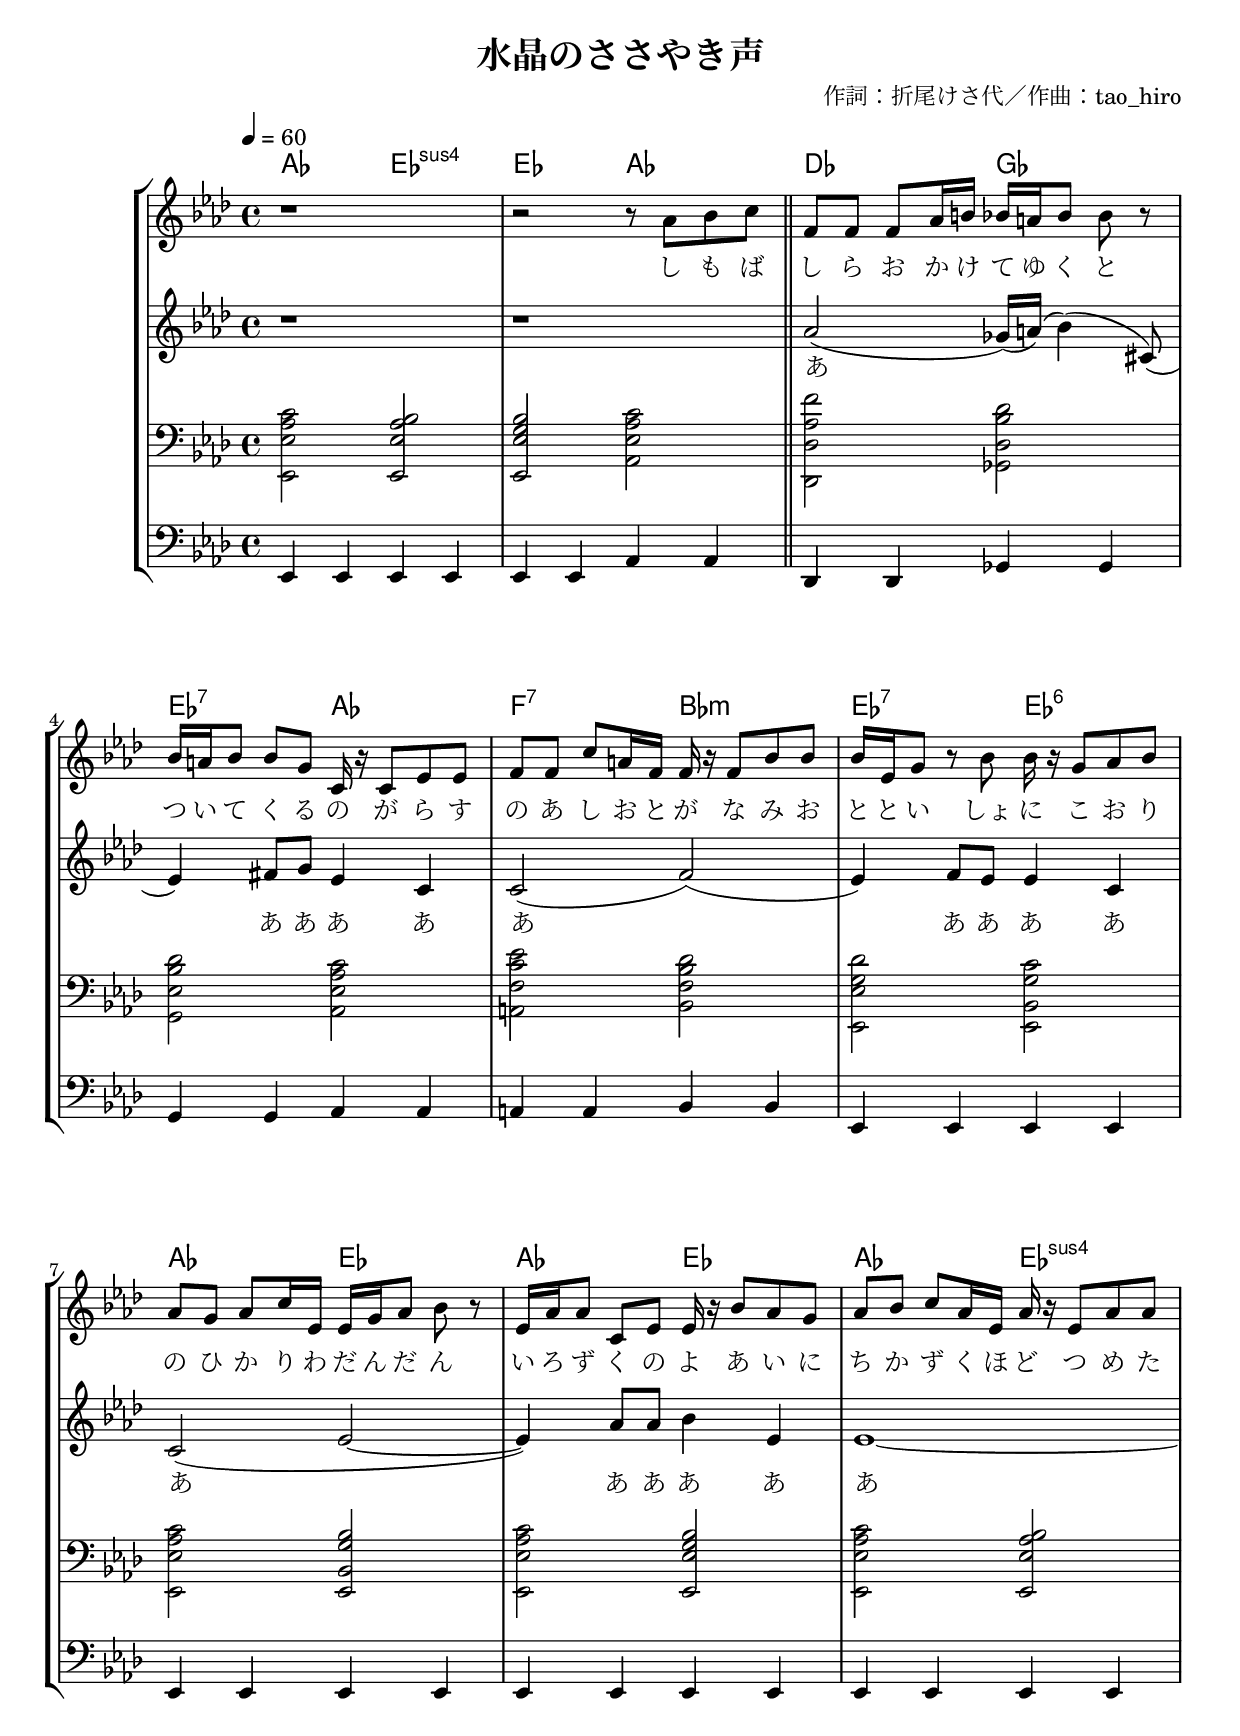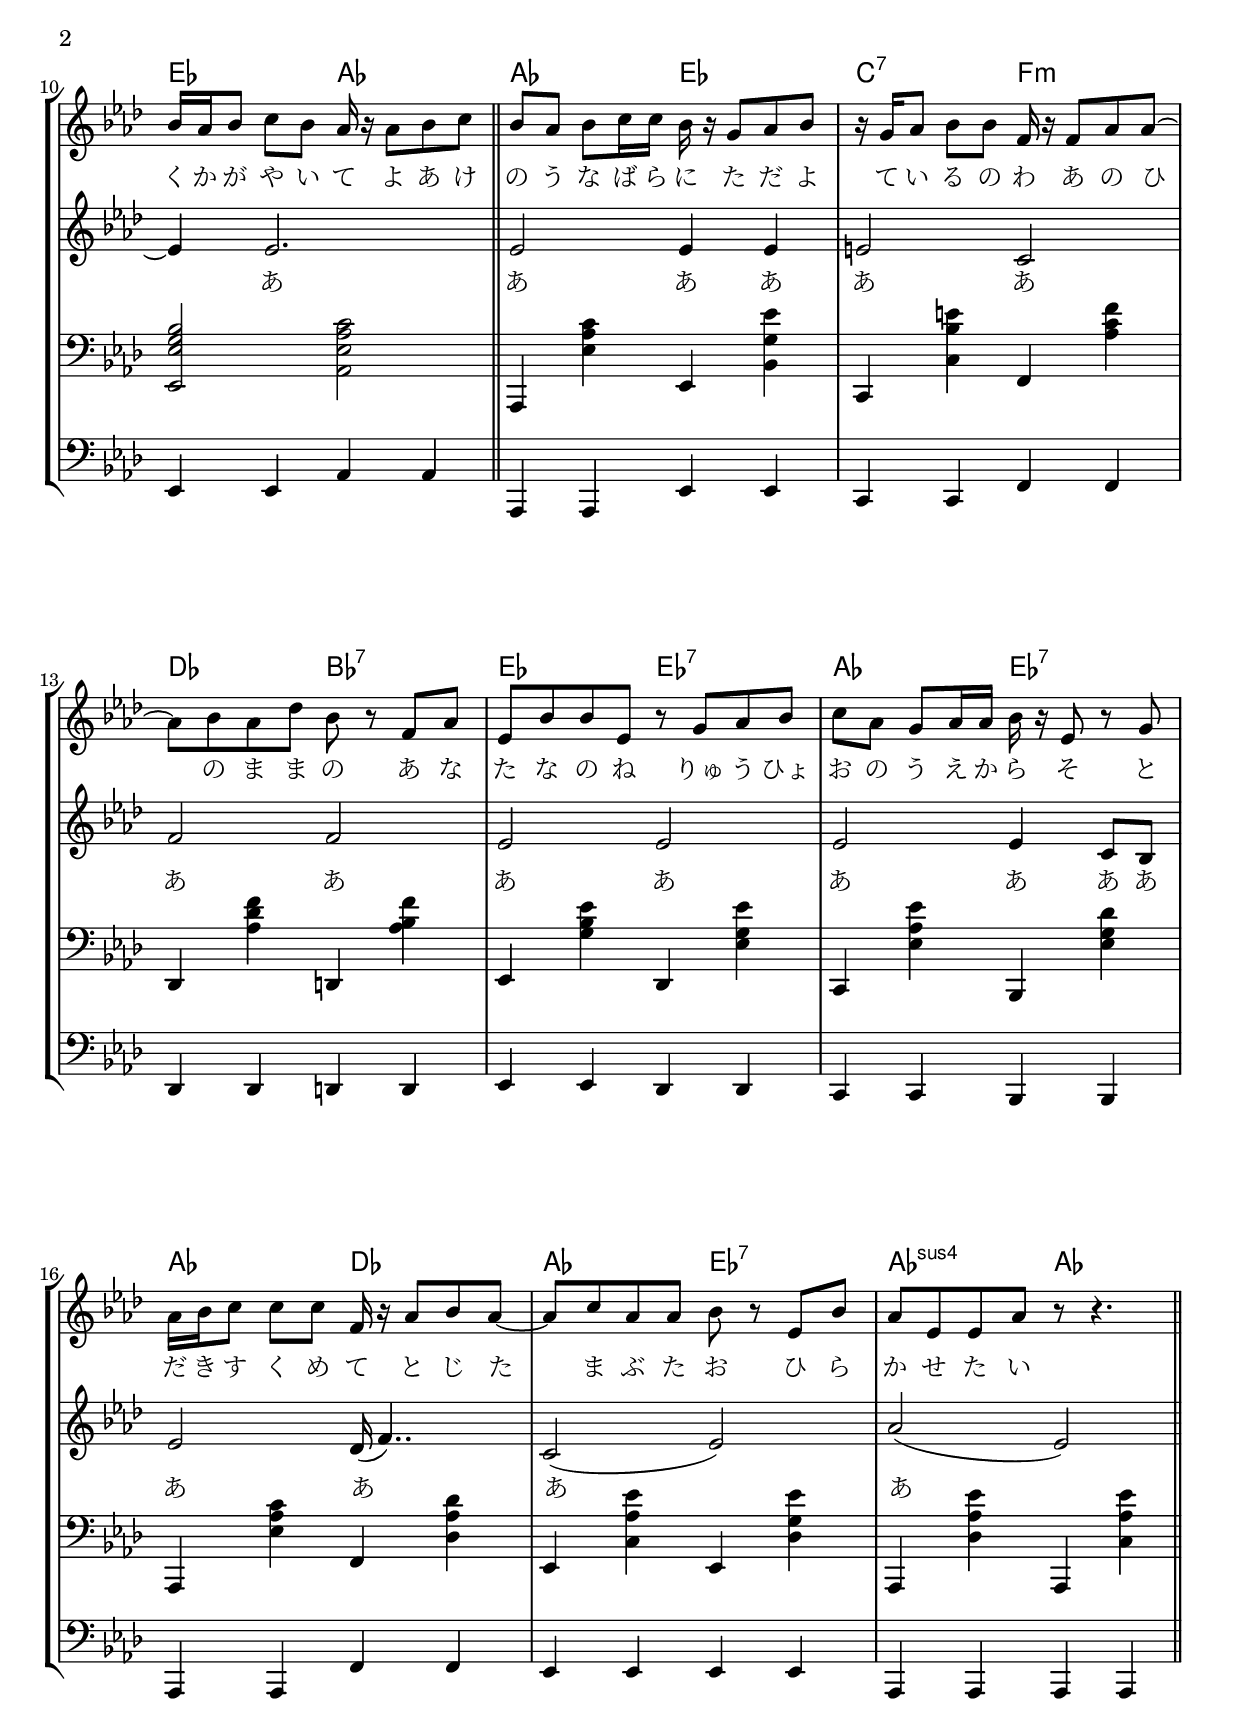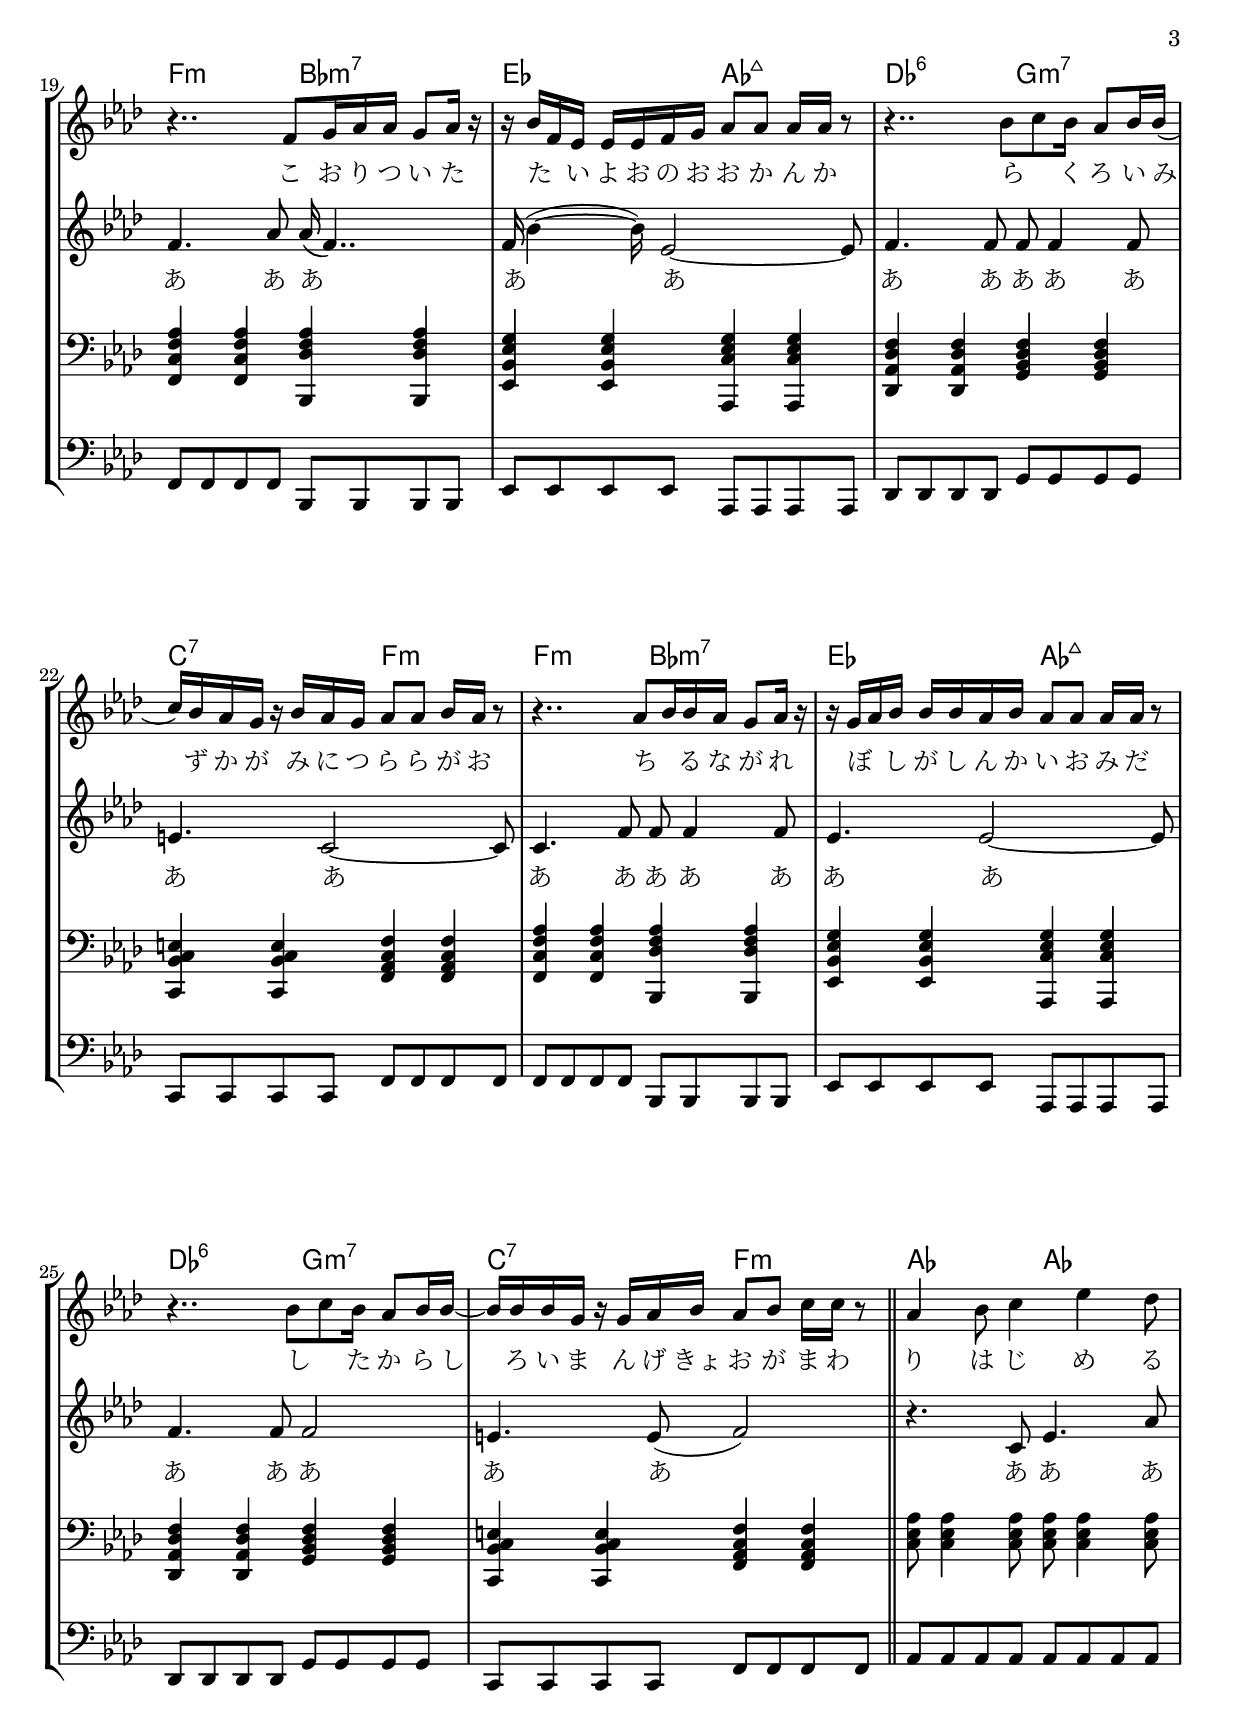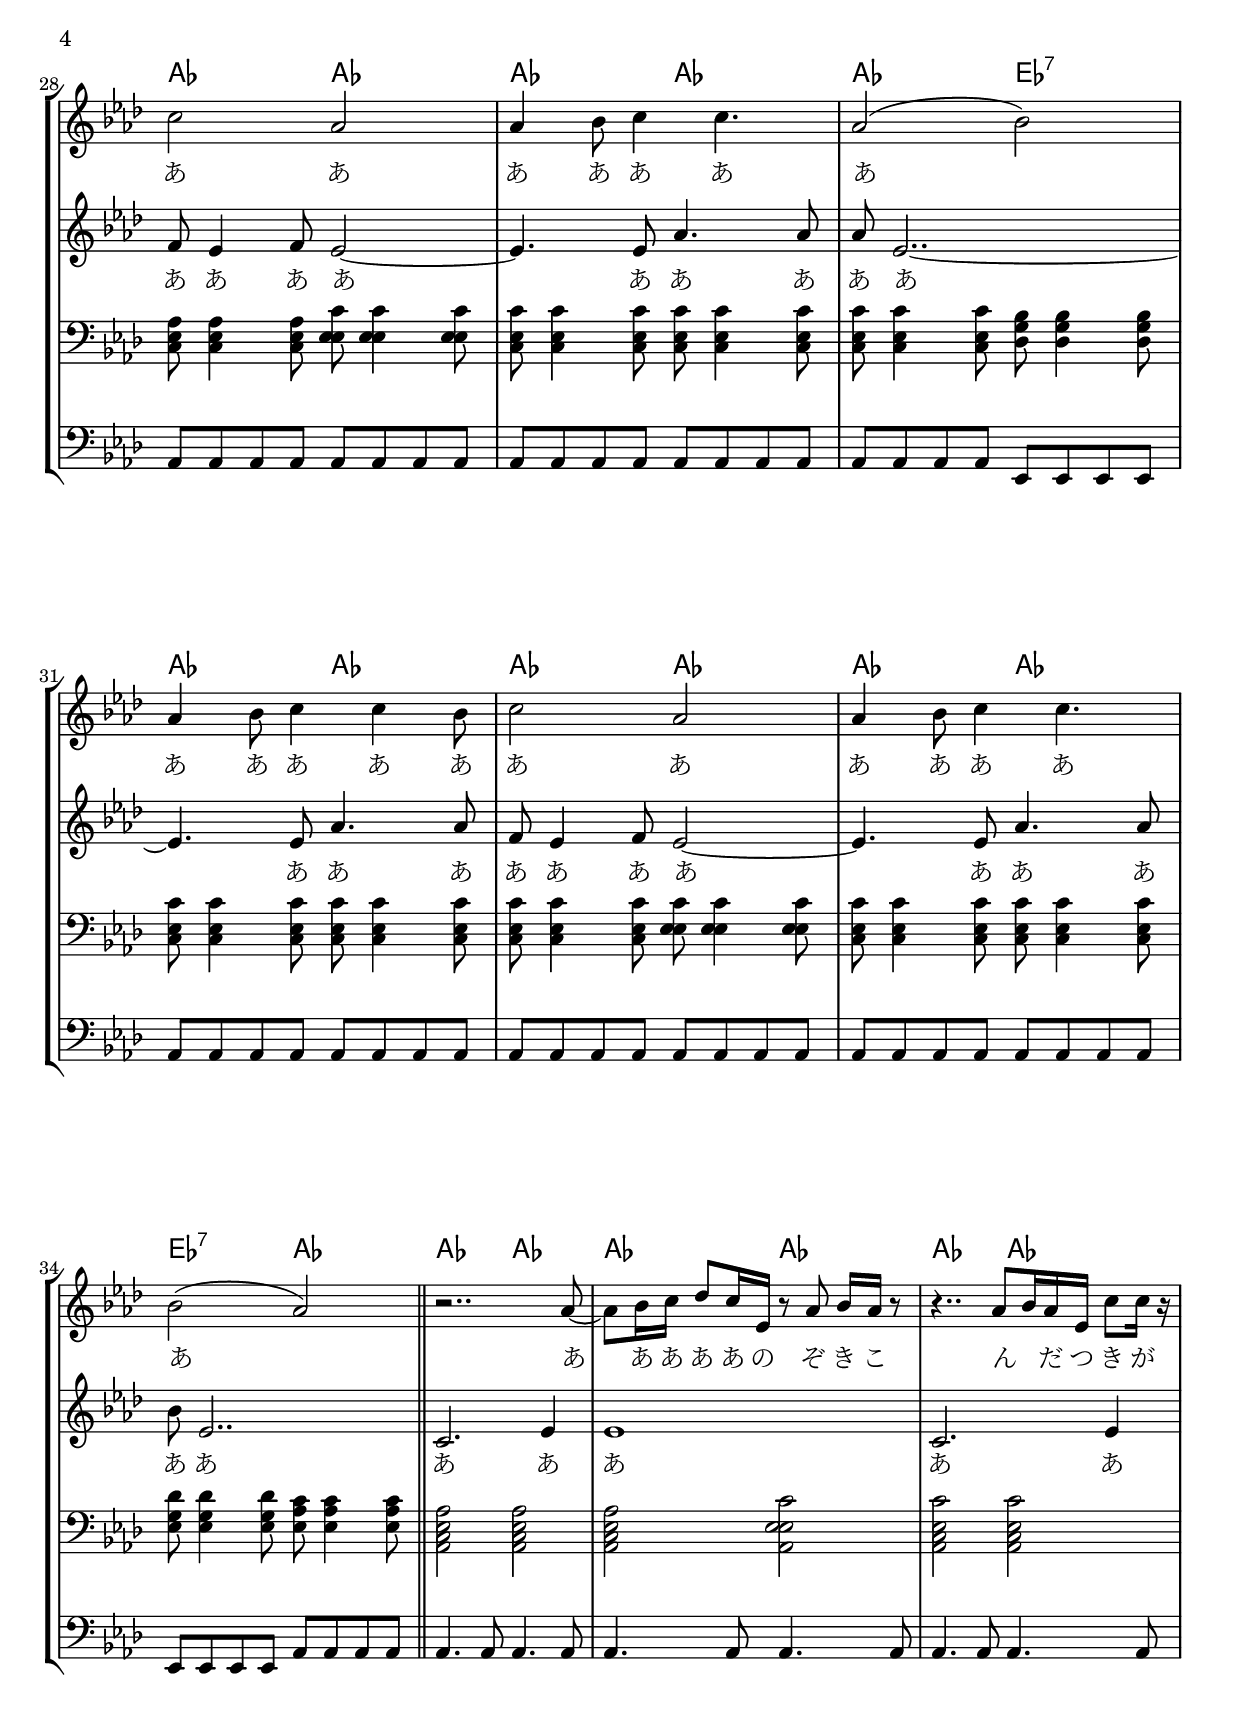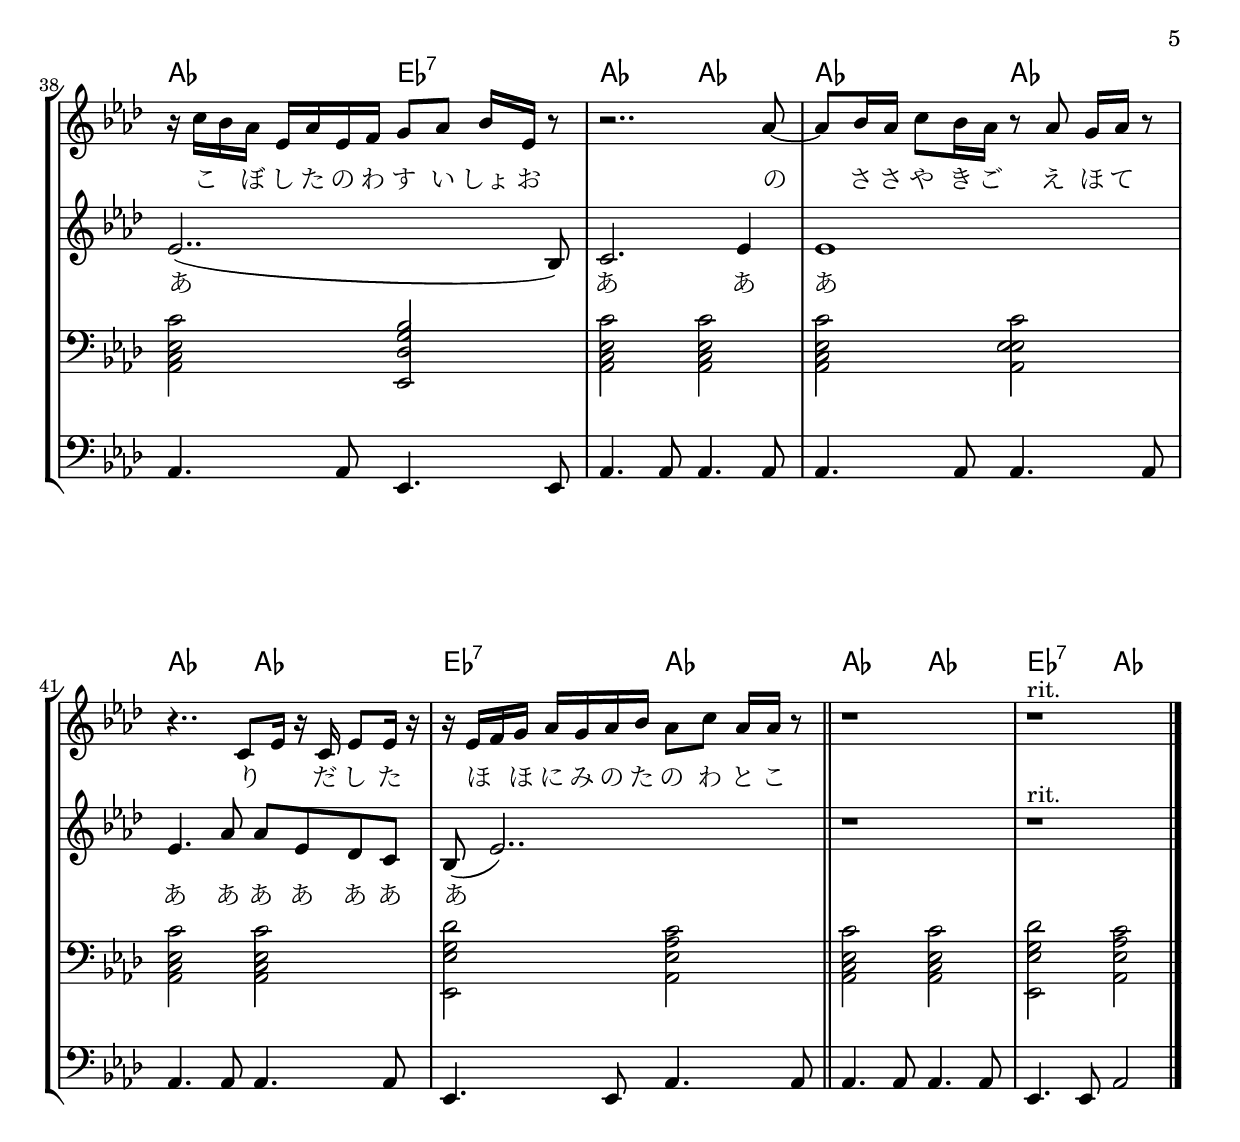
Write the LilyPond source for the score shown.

\version "2.12.1"

\header {
	title = \markup {水晶のささやき声}
	composer = \markup \center-column {作詞：折尾けさ代／作曲：tao_hiro}
}

harmony = \chordmode {
	as2 es:sus4 es as 

	des ges es:7 as f:7 bes:m es:7 es:6 as es as es as es:sus4 es as 

	as es c:7 f:m des bes:7 es es:7 as es:7 as des as es:7 as:sus4 as 

	f:m bes:min7 es as:maj7 des:6 g:m7 c:7 f:m f:m bes:min7 es as:maj7 des:6 g:m7 c:7 f:m 

	as as as as as as as es:7 as as as as as as es:7 as 

	as as as as as as as es:7 as as as as as as es:7 as 

	as as es:7 as 
}

melody = {
	\key as \major
	\tempo 4 = 60
	r1 | r2 r8 
	\set Staff.midiInstrument = #"fss0.35"
	as'8  bes'8  c''8 
	f'8  f'8  f'8  as'16  b'16  bes'16  a'16  bes'8  bes'8  r8 
	bes'16  a'16  bes'8  bes'8  g'8  c'16  r16  c'8  es'8  es'8 
	f'8  f'8  c''8  a'16  f'16  f'16  r16  f'8  bes'8  bes'8 
	bes'16  es'16  g'8  r8  bes'8  bes'16  r16  g'8  as'8  bes'8 
	as'8  g'8  as'8  c''16  es'16  es'16  g'16  as'8  bes'8  r8 
	es'16  as'16  as'8  c'8  es'8  es'16  r16  bes'8  as'8  g'8 
	as'8  bes'8  c''8  as'16  es'16  as'16  r16  es'8  as'8  as'8 
	bes'16  as'16  bes'8  c''8  bes'8  as'16  r16  	\set Staff.midiInstrument = #"fss0.35"
	as'8  bes'8  c''8 
	bes'8  as'8  bes'8  c''16  c''16  bes'16  r16  g'8  as'8  bes'8 
	r16  g'16  as'8  bes'8  bes'8  f'16  r16  f'8  as'8  as'8~ 
	as'8  bes'8  as'8  des''8  bes'8  r8  f'8  as'8 
	es'8  bes'8  bes'8  es'8  r8  g'8  as'8  bes'8 
	c''8  as'8  g'8  as'16  as'16  bes'16  r16  es'8  r8  g'8 
	as'16  bes'16  c''8  c''8  c''8  f'16  r16  as'8  bes'8  as'8~ 
	as'8  c''8  as'8  as'8  bes'8  r8  es'8  bes'8 
	as'8  es'8  es'8  as'8  r8  	r4. 	\set Staff.midiInstrument = #"fss0.35"
	r4.. f'8  g'16  as'16  as'16  g'8  as'16  r16~ 
	r16  bes'16  f'16  es'16  es'16  es'16  f'16  g'16  as'8  as'8  as'16  as'16  r8~ 
	r4..  bes'8  c''8  bes'16  as'8  bes'16  bes'16 
	(c''16)  bes'16  as'16  g'16  r16  bes'16  as'16  g'16  as'8  as'8  bes'16  as'16  r8~ 
	r4..  as'8  bes'16  bes'16  as'16  g'8  as'16  r16~ 
	r16  g'16  as'16  bes'16  bes'16  bes'16  as'16  bes'16  as'8  as'8  as'16  as'16  r8~ 
	r4..  bes'8  c''8  bes'16  as'8  bes'16  bes'16~ 
	bes'16  bes'16  bes'16  g'16  r16  g'16  as'16  bes'16  as'8  bes'8  c''16  c''16  r8
	\set Staff.midiInstrument = #"Soprano Sax"
	as'4  bes'8  c''4  es''4  des''8 
	c''2  as'2 
	as'4  bes'8  c''4  c''4. 
	as'2  (bes'2) 
	as'4  bes'8  c''4  c''4  bes'8 
	c''2  as'2 
	as'4  bes'8  c''4  c''4. 
	bes'2  (as'2)
	\set Staff.midiInstrument = #"fss0.35"
	r2.. as'8~ 
	as'8  bes'16  c''16  des''8  c''16  es'16  r8  as'8  bes'16  as'16  r8~ 
	r4..  as'8  bes'16  as'16  es'16  c''8  c''16  r16~ 
	r16  c''16  bes'16  as'16  es'16  as'16  es'16  f'16  g'8  as'8  bes'16  es'16  r8~ 
	r2..  as'8~ 
	as'8  bes'16  as'16  c''8  bes'16  as'16  r8  as'8  g'16  as'16  r8~ 
	r4..  c'8  es'16  r16  c'16  es'8  es'16  r16~ 
	r16  es'16  f'16  g'16  as'16  g'16  as'16  bes'16  as'8  c''8  as'16  as'16  r8
	r1 | r1^"rit." \bar "|."
}

words = \lyricmode {
	
	し  も  ば  し  ら  お  か  け  て  ゆ  く  と  つ  い  て  く  る  の  が  ら  す  の  あ  し  お  と  が  な  み  お  と  と  い  しょ  に  こ  お  り  の  ひ  か  り  わ  だ  ん  だ  ん  い  ろ  ず  く  の  よ  あ  い  に  ち  か  ず  く  ほ  ど  つ  め  た  く  か  が  や  い  て  
	よ  あ  け  の  う  な  ば  ら  に  た  だ  よ  て  い  る  の  わ  あ  の  ひ  の  ま  ま  の  あ  な  た  な  の  ね  りゅ  う  ひょ  お  の  う  え  か  ら  そ  と  だ  き  す  く  め  て  と  じ  た  ま  ぶ  た  お  ひ  ら  か  せ  た  い  
	こ  お  り  つ  い  た  た  い  よ  お  の  お  お  か  ん  か  ら  く  ろ  い  み  ず  か  が  み  に  つ  ら  ら  が  お  ち  る  な  が  れ  ぼ  し  が  し  ん  か  い  お  み  だ  し  た  か  ら  し  ろ  い  ま  ん  げ  きょ  お  が  ま  わ  り  は  じ  め  る  
	あ  あ  あ  あ  あ  あ  あ  あ  あ  あ  あ  あ  あ  あ  あ  あ  あ  あ  あ  あ  あ  あ  あ  あ  
	の  ぞ  き  こ  ん  だ  つ  き  が  こ  ぼ  し  た  の  わ  す  い  しょ  お  の  さ  さ  や  き  ご  え  ほ  て  り  だ  し  た  ほ  ほ  に  み  の  た  の  わ  と  こ  な  つ  の  あ  お  い  か  じ  つ  
	
}

secondmelody = {
	\key as \major
	\tempo 4 = 60
	r1 | r1   
	\set Staff.midiInstrument = #"Synth Voice"
	 as'2  (ges'16)  (a'16)  (bes'4)  (cis'8) 
	(es'4)  fis'8  g'8  es'4  c'4 
	c'2  (f'2) 
	(es'4)  f'8  es'8  es'4  c'4 
	c'2  (es'2~ 
	es'4)  as'8  as'8  bes'4  es'4 
	es'1~ 
	es'4  es'2.
	\set Staff.midiInstrument = #"Synth Voice"
	 es'2  es'4  es'4 
	e'2  c'2 
	f'2  f'2 
	es'2  es'2 
	es'2  es'4  c'8  bes8 
	es'2  des'16  (f'4..) 
	c'2  (es'2) 
	as'2  (es'2)
	\set Staff.midiInstrument = #"Soprano Sax"
	f'4.  as'8  as'16  (f'4..) 
	f'16  (bes'4~bes'16)  es'2~es'8 
	f'4.  f'8  f'8  f'4  f'8 
	e'4.  c'2~c'8 
	c'4.  f'8  f'8  f'4  f'8 
	es'4.  es'2~es'8 
	f'4.  f'8  f'2 
	e'4.  e'8  (f'2)
	\set Staff.midiInstrument = #"Synth Voice"
	r4. c'8  es'4.  as'8 
	f'8  es'4  f'8  es'2~ 
	es'4.  es'8  as'4.  as'8 
	as'8  es'2..~ 
	es'4.  es'8  as'4.  as'8 
	f'8  es'4  f'8  es'2~ 
	es'4.  es'8  as'4.  as'8 
	bes'8  es'2..
	\set Staff.midiInstrument = #"Soprano Sax"
	c'2.  es'4 
	es'1 
	c'2.  es'4 
	es'2..  (bes8) 
	c'2.  es'4 
	es'1 
	es'4.  as'8  as'8  es'8  des'8  c'8 
	bes8  (es'2..)
	r1 | r1^"rit." \bar "|."
}

secondwords = \lyricmode {
	
	あ  あ  あ  あ  あ  あ  あ  あ  あ  あ  あ  あ  あ  あ  あ  あ  あ  
	あ  あ  あ  あ  あ  あ  あ  あ  あ  あ  あ  あ  あ  あ  あ  あ  あ  
	あ  あ  あ  あ  あ  あ  あ  あ  あ  あ  あ  あ  あ  あ  あ  あ  あ  あ  あ  あ  あ  あ  あ  あ  
	あ  あ  あ  あ  あ  あ  あ  あ  あ  あ  あ  あ  あ  あ  あ  あ  あ  あ  あ  あ  あ  あ  あ  あ  
	あ  あ  あ  あ  あ  あ  あ  あ  あ  あ  あ  あ  あ  あ  あ  あ  
	
}

tempochange = {
	\tempo 4 = 60
	r1 | r1 \bar "||"
	\tempo 4 = 60
	r1 | r1 | r1 | r1 | r1 | r1 | r1 | r1 \bar "||"
	\tempo 4 = 60
	r1 | r1 | r1 | r1 | r1 | r1 | r1 | r1 \bar "||"
	\tempo 4 = 60
	r1 | r1 | r1 | r1 | r1 | r1 | r1 | r1 \bar "||"
	\tempo 4 = 60
	r1 | r1 | r1 | r1 | r1 | r1 | r1 | r1 \bar "||"
	\tempo 4 = 60
	r1 | r1 | r1 | r1 | r1 | r1 | r1 | r1 \bar "||"
	\tempo 4 = 60
	r1 | \tempo 4 = 45 r2 \tempo 4 = 40 r2 \bar "|."
}

mainacc = {
	\clef bass
	\set Staff.midiInstrument = #"Acoustic grand"
	\key as \major
	\tempo 4 = 60
	<es, es as c'>2
	<es, es as bes>2
	<es, es g bes>2
	<as, es as c'>2
	\bar "||"

	\set Staff.midiInstrument = #"Acoustic grand"
	<des, des as f'>2
	<ges, des bes des'>2
	<g, es bes des'>2
	<as, es as c'>2
	<a, f c' es'>2
	<bes, f bes des'>2
	<es, es g des'>2
	<es, bes, g c'>2
	<es, es as c'>2
	<es, bes, g bes>2
	<es, es as c'>2
	<es, es g bes>2
	<es, es as c'>2
	<es, es as bes>2
	<es, es g bes>2
	<as, es as c'>2
	\bar "||"

	\set Staff.midiInstrument = #"Acoustic grand"
	as,,4 <es as c'>4
	es,4 <bes, g es'>4
	c,4 <c bes e'>4
	f,4 <as c' f'>4
	des,4 <as des' f'>4
	d,4 <as bes f'>4
	es,4 <g bes es'>4
	des,4 <es g es'>4
	c,4 <es as es'>4
	bes,,4 <es g des'>4
	as,,4 <es as c'>4
	f,4 <des as des'>4
	es,4 <c as es'>4
	es,4 <des g es'>4
	as,,4 <des as es'>4
	as,,4 <c as es'>4
	\bar "||"

	\set Staff.midiInstrument = #"Acoustic grand"
	<f, c f as>4 <f, c f as>4
	<bes,, des f as>4 <bes,, des f as>4
	<es, bes, es g>4 <es, bes, es g>4
	<as,, c es g>4 <as,, c es g>4
	<des, as, des f>4 <des, as, des f>4
	<g, bes, des f>4 <g, bes, des f>4
	<c, bes, c e>4 <c, bes, c e>4
	<f, as, c f>4 <f, as, c f>4
	<f, c f as>4 <f, c f as>4
	<bes,, des f as>4 <bes,, des f as>4
	<es, bes, es g>4 <es, bes, es g>4
	<as,, c es g>4 <as,, c es g>4
	<des, as, des f>4 <des, as, des f>4
	<g, bes, des f>4 <g, bes, des f>4
	<c, bes, c e>4 <c, bes, c e>4
	<f, as, c f>4 <f, as, c f>4
	\bar "||"

	\set Staff.midiInstrument = #"Acoustic grand"
	<c es as>8 <c es as>4 <c es as>8
	<c es as>8 <c es as>4 <c es as>8
	<c es as>8 <c es as>4 <c es as>8
	<es es c'>8 <es es c'>4 <es es c'>8
	<c es c'>8 <c es c'>4 <c es c'>8
	<c es c'>8 <c es c'>4 <c es c'>8
	<c es c'>8 <c es c'>4 <c es c'>8
	<des g bes>8 <des g bes>4 <des g bes>8
	<c es c'>8 <c es c'>4 <c es c'>8
	<c es c'>8 <c es c'>4 <c es c'>8
	<c es c'>8 <c es c'>4 <c es c'>8
	<es es c'>8 <es es c'>4 <es es c'>8
	<c es c'>8 <c es c'>4 <c es c'>8
	<c es c'>8 <c es c'>4 <c es c'>8
	<es g des'>8 <es g des'>4 <es g des'>8
	<es as c'>8 <es as c'>4 <es as c'>8
	\bar "||"

	\set Staff.midiInstrument = #"Acoustic grand"
	<as, c es as>2
	<as, c es as>2
	<as, c es as>2
	<as, es es c'>2
	<as, c es c'>2
	<as, c es c'>2
	<as, c es c'>2
	<es, des g bes>2
	<as, c es c'>2
	<as, c es c'>2
	<as, c es c'>2
	<as, es es c'>2
	<as, c es c'>2
	<as, c es c'>2
	<es, es g des'>2
	<as, es as c'>2
	\bar "||"

	\set Staff.midiInstrument = #"Acoustic grand"
	<as, c es c'>2
	<as, c es c'>2
	<es, es g des'>2
	<as, es as c'>2
	\bar "|."
}

subacc = {
	\clef bass
	\set Staff.midiInstrument = #"Melodic Tom"
	\key as \major
	\tempo 4 = 60
	es,4 es,4
	es,4 es,4
	es,4 es,4
	as,4 as,4
	\bar "||"

	\set Staff.midiInstrument = #"Melodic Tom"
	des,4 des,4
	ges,4 ges,4
	g,4 g,4
	as,4 as,4
	a,4 a,4
	bes,4 bes,4
	es,4 es,4
	es,4 es,4
	es,4 es,4
	es,4 es,4
	es,4 es,4
	es,4 es,4
	es,4 es,4
	es,4 es,4
	es,4 es,4
	as,4 as,4
	\bar "||"

	\set Staff.midiInstrument = #"Melodic Tom"
	as,,4 as,,4
	es,4 es,4
	c,4 c,4
	f,4 f,4
	des,4 des,4
	d,4 d,4
	es,4 es,4
	des,4 des,4
	c,4 c,4
	bes,,4 bes,,4
	as,,4 as,,4
	f,4 f,4
	es,4 es,4
	es,4 es,4
	as,,4 as,,4
	as,,4 as,,4
	\bar "||"

	\set Staff.midiInstrument = #"Melodic Tom"
	f,8 f,8 f,8 f,8
	bes,,8 bes,,8 bes,,8 bes,,8
	es,8 es,8 es,8 es,8
	as,,8 as,,8 as,,8 as,,8
	des,8 des,8 des,8 des,8
	g,8 g,8 g,8 g,8
	c,8 c,8 c,8 c,8
	f,8 f,8 f,8 f,8
	f,8 f,8 f,8 f,8
	bes,,8 bes,,8 bes,,8 bes,,8
	es,8 es,8 es,8 es,8
	as,,8 as,,8 as,,8 as,,8
	des,8 des,8 des,8 des,8
	g,8 g,8 g,8 g,8
	c,8 c,8 c,8 c,8
	f,8 f,8 f,8 f,8
	\bar "||"

	\set Staff.midiInstrument = #"Melodic Tom"
	as,8 as,8 as,8 as,8
	as,8 as,8 as,8 as,8
	as,8 as,8 as,8 as,8
	as,8 as,8 as,8 as,8
	as,8 as,8 as,8 as,8
	as,8 as,8 as,8 as,8
	as,8 as,8 as,8 as,8
	es,8 es,8 es,8 es,8
	as,8 as,8 as,8 as,8
	as,8 as,8 as,8 as,8
	as,8 as,8 as,8 as,8
	as,8 as,8 as,8 as,8
	as,8 as,8 as,8 as,8
	as,8 as,8 as,8 as,8
	es,8 es,8 es,8 es,8
	as,8 as,8 as,8 as,8
	\bar "||"

	\set Staff.midiInstrument = #"Melodic Tom"
	as,4.as,8
	as,4.as,8
	as,4.as,8
	as,4.as,8
	as,4.as,8
	as,4.as,8
	as,4.as,8
	es,4.es,8
	as,4.as,8
	as,4.as,8
	as,4.as,8
	as,4.as,8
	as,4.as,8
	as,4.as,8
	es,4.es,8
	as,4.as,8
	\bar "||"

	\set Staff.midiInstrument = #"Melodic Tom"
	as,4.as,8
	as,4.as,8
	es,4.es,8
	as,2
	\bar "|."
}

percA = {
	\drummode {
	r1 |r1 \bar "||"
	r1 |r1 |r1 |r1 |r1 |r1 |r1 |r1 \bar "||"
	r1 |r1 |r1 |r1 |r1 |r1 |r1 |r1 \bar "||"
	r1 |r1 |r1 |r1 |r1 |r1 |r1 |r1 \bar "||"
	r1 |r1 |r1 |r1 |r1 |r1 |r1 |r1 \bar "||"
	r1 |r1 |r1 |r1 |r1 |r1 |r1 |r1 \bar "||"
	r1 |r1 \bar "|."
	}
}

percB = {
	\drummode {
	r1 |r1 \bar "||"
	r1 |r1 |r1 |r1 |r1 |r1 |r1 |r1 \bar "||"
	r1 |r1 |r1 |r1 |r1 |r1 |r1 |r1 \bar "||"
	r1 |r1 |r1 |r1 |r1 |r1 |r1 |r1 \bar "||"
	r1 |r1 |r1 |r1 |r1 |r1 |r1 |r1 \bar "||"
	r1 |r1 |r1 |r1 |r1 |r1 |r1 |r1 \bar "||"
	r1 |r1 \bar "|."
	}
}

percC = {
	\drummode {
	r1 |r1 \bar "||"
	r1 |r1 |r1 |r1 |r1 |r1 |r1 |r1 \bar "||"
	r1 |r1 |r1 |r1 |r1 |r1 |r1 |r1 \bar "||"
	r1 |r1 |r1 |r1 |r1 |r1 |r1 |r1 \bar "||"
	r1 |r1 |r1 |r1 |r1 |r1 |r1 |r1 \bar "||"
	r1 |r1 |r1 |r1 |r1 |r1 |r1 |r1 \bar "||"
	r1 |r1 \bar "|."
	}
}

percD = {
	\drummode {
	r1 |r1 \bar "||"
	r1 |r1 |r1 |r1 |r1 |r1 |r1 |r1 \bar "||"
	r1 |r1 |r1 |r1 |r1 |r1 |r1 |r1 \bar "||"
	r1 |r1 |r1 |r1 |r1 |r1 |r1 |r1 \bar "||"
	r1 |r1 |r1 |r1 |r1 |r1 |r1 |r1 \bar "||"
	r1 |r1 |r1 |r1 |r1 |r1 |r1 |r1 \bar "||"
	r1 |r1 \bar "|."
	}
}

percE = {
	\drummode {
	r1 |r1 \bar "||"
	r1 |r1 |r1 |r1 |r1 |r1 |r1 |r1 \bar "||"
	r1 |r1 |r1 |r1 |r1 |r1 |r1 |r1 \bar "||"
	r1 |r1 |r1 |r1 |r1 |r1 |r1 |r1 \bar "||"
	r1 |r1 |r1 |r1 |r1 |r1 |r1 |r1 \bar "||"
	r1 |r1 |r1 |r1 |r1 |r1 |r1 |r1 \bar "||"
	r1 |r1 \bar "|."
	}
}

\score {
	<<
		\new StaffGroup <<
			\new ChordNames {\harmony}
			\new Voice = "melody" {\melody}
			\new Lyrics \lyricsto "melody" \words
			\new Voice = "secondmelody" {\secondmelody}
			\new Lyrics \lyricsto "secondmelody" \secondwords
			\new Staff = "mainacc" {\mainacc}
			\new Staff = "subacc" {\subacc}
		>>
	>>
	\layout { }
}
